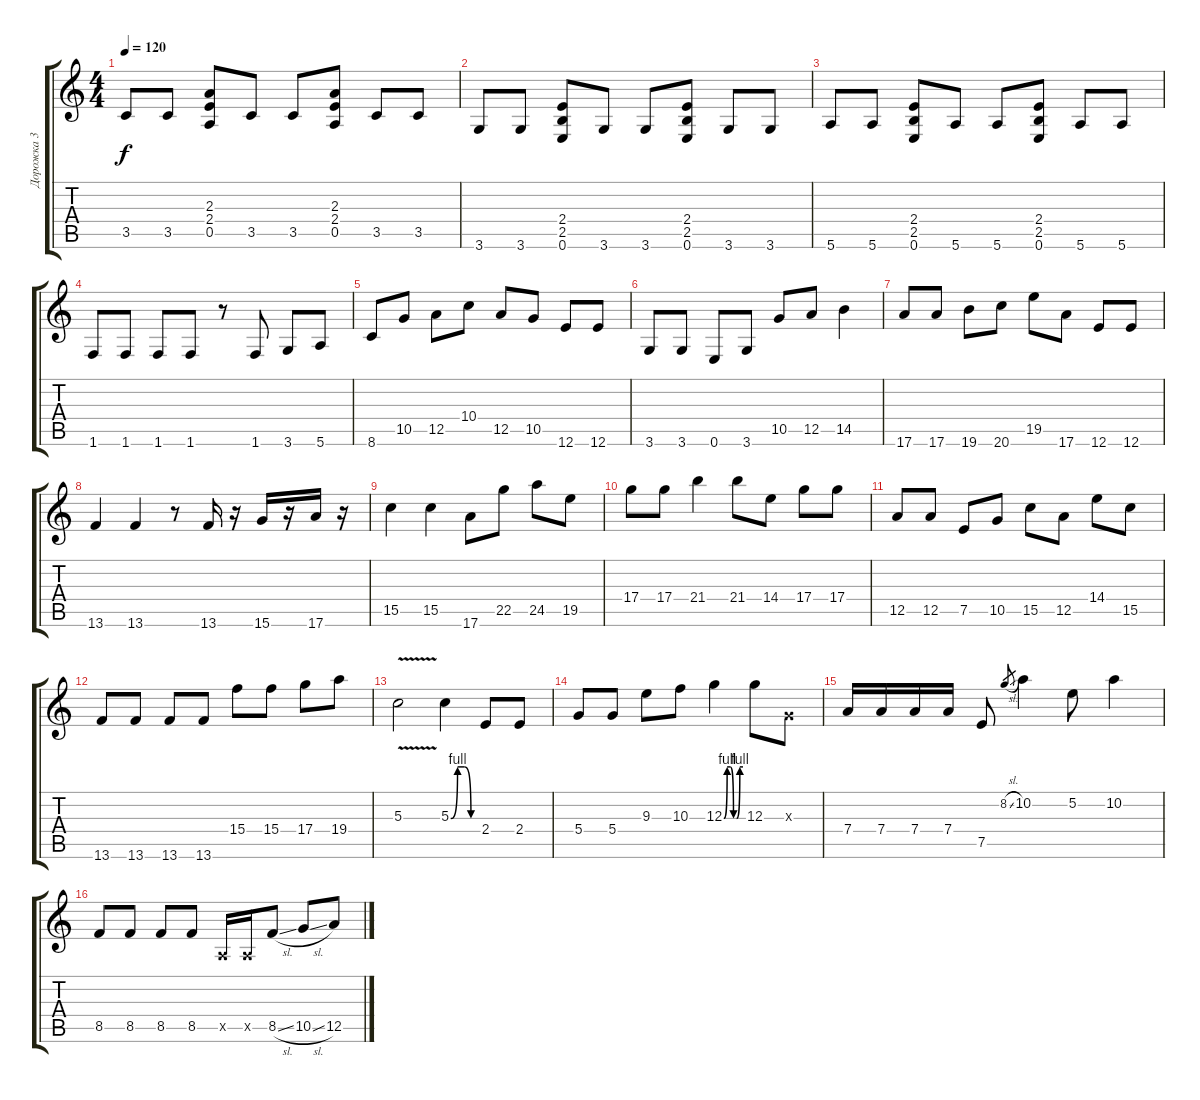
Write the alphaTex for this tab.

\track ("Дорожка 3" "Дорожка 3") {instrument distortionguitar}
\staff {score tabs}
\tuning (E4 B3 G3 D3 A2 E2) {hide}
\ts (4 4)
\tempo 120
\clef g2
\ks c
3.5.8{dy f} 3.5.8 (2.3 2.4 0.5).8 3.5.8 3.5.8 (2.3 2.4 0.5).8 3.5.8 3.5.8 |
3.6.8 3.6.8 (2.4 2.5 0.6).8 3.6.8 3.6.8 (2.4 2.5 0.6).8 3.6.8 3.6.8 |
5.6.8 5.6.8 (2.4 2.5 0.6).8 5.6.8 5.6.8 (2.4 2.5 0.6).8 5.6.8 5.6.8 |
1.6.8 1.6.8 1.6.8 1.6.8 r.8 1.6.8 3.6.8 5.6.8 |
8.6.8 10.5.8 12.5.8 10.4.8 12.5.8 10.5.8 12.6.8 12.6.8 |
3.6.8 3.6.8 0.6.8 3.6.8 10.5.8 12.5.8 14.5.4 |
17.6.8 17.6.8 19.6.8 20.6.8 19.5.8 17.6.8 12.6.8 12.6.8 |
13.6.4 13.6.4 r.8 13.6.16 r.16 15.6.16 r.16 17.6.16 r.16 |
15.5.4 15.5.4 17.6.8 22.5.8 24.5.8 19.5.8 |
17.4.8 17.4.8 21.4.4 21.4.8 14.4.8 17.4.8 17.4.8 |
12.5.8 12.5.8 7.5.8 10.5.8 15.5.8 12.5.8 14.4.8 15.5.8 |
13.6.8 13.6.8 13.6.8 13.6.8 15.4.8 15.4.8 17.4.8 19.4.8 |
5.3{v}.2{volume 16} 5.3{be (custom 0 0 15 4 30 4 45 0 60 0)}.4 2.4.8 2.4.8 |
5.4.8 5.4.8 9.3.8 10.3.8 12.3{be (custom 0 0 10 4 20 4 30 0 40 0 50 4 60 4)}.4 12.3.8 0.3{x}.8 |
7.4.16 7.4.16 7.4.16 7.4.16 7.5.8 8.2{sl}.8{gr} 10.2.4 5.2.8 10.2.4 |
8.5.8 8.5.8 8.5.8 8.5.8 0.5{x}.16 0.5{x}.16 8.5{sl}.8 10.5{sl}.8 12.5.8
